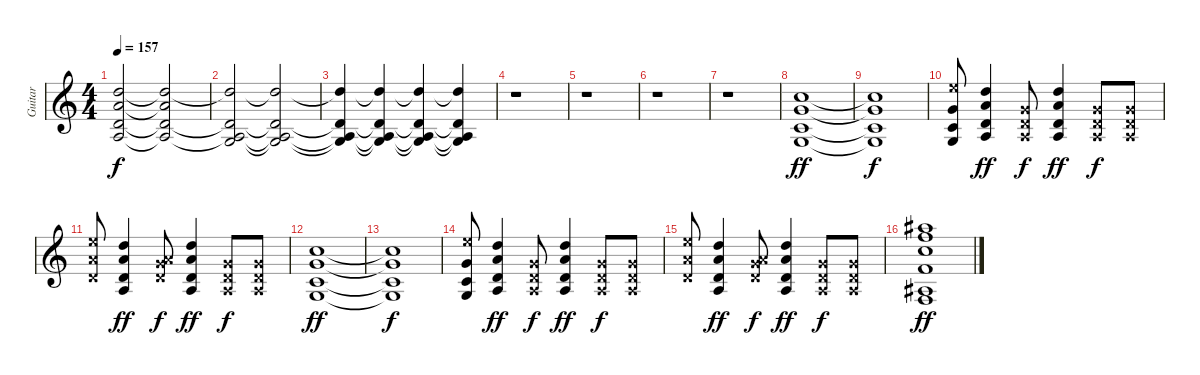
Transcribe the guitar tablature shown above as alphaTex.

\track ("Guitar" "Guitar") {instrument distortionguitar}
\staff {score}
\tuning (E4 B3 G3 D3 A2 E2) {hide}
\ts (4 4)
\tempo 157
\clef g2
\ks c
(3.2{t} 2.3{t} 0.4{t} 0.5{t}).2{dy f} (3.2{t} 2.3{t} 0.4{t} 0.5{t}).2{volume 12} |
(3.2{t} 0.4{t} 0.5{t} 3.6{t}).2{volume 11} (3.2{t} 0.4{t} 0.5{t} 3.6{t}).2{volume 10} |
(3.2{t} 0.4{t} 0.5{t} 3.6{t}).4{volume 9} (3.2{t} 0.4{t} 0.5{t} 3.6{t}).4 (3.2{t} 0.4{t} 0.5{t} 3.6{t}).4{volume 8} (3.2{t} 0.4{t} 0.5{t} 3.6{t}).4{volume 7} |
r.1 |
r.1 |
r.1 |
r.1 |
(1.2 0.3 3.5 3.6).1{dy ff volume 13} |
(1.2{t} 0.3{t} 3.5{t} 3.6{t}).1{dy f} |
(9.3{x} 5.4 3.5 3.6).8 (3.2 2.3 0.4 0.5).4{dy ff} (0.3{x} 0.4{x} 0.5{x}).8{dy f} (3.2 2.3 0.4 0.5).4{dy ff} (0.3{x} 0.4{x} 0.5{x}).8{dy f} (0.3{x} 0.4{x} 0.5{x}).8 |
(9.3{x} 7.4{x} 5.5{x}).8 (3.2 2.3 0.4 0.5).4{dy ff} (0.3{x} 7.4{x} 5.5{x}).8{dy f} (3.2 2.3 0.4 0.5).4{dy ff} (0.3{x} 0.4{x} 0.5{x}).8{dy f} (0.3{x} 0.4{x} 0.5{x}).8 |
(1.2 0.3 3.5 3.6).1{dy ff volume 13} |
(1.2{t} 0.3{t} 3.5{t} 3.6{t}).1{dy f} |
(9.3{x} 5.4 3.5 3.6).8 (3.2 2.3 0.4 0.5).4{dy ff} (0.3{x} 0.4{x} 0.5{x}).8{dy f} (3.2 2.3 0.4 0.5).4{dy ff} (0.3{x} 0.4{x} 0.5{x}).8{dy f} (0.3{x} 0.4{x} 0.5{x}).8 |
(9.3{x} 7.4{x} 5.5{x}).8 (3.2 2.3 0.4 0.5).4{dy ff} (0.3{x} 7.4{x} 5.5{x}).8{dy f} (3.2 2.3 0.4 0.5).4{dy ff} (0.3{x} 0.4{x} 0.5{x}).8{dy f} (0.3{x} 0.4{x} 0.5{x}).8 |
(6.1 6.2 5.3 3.4 1.5 1.6).1{dy ff volume 13}
